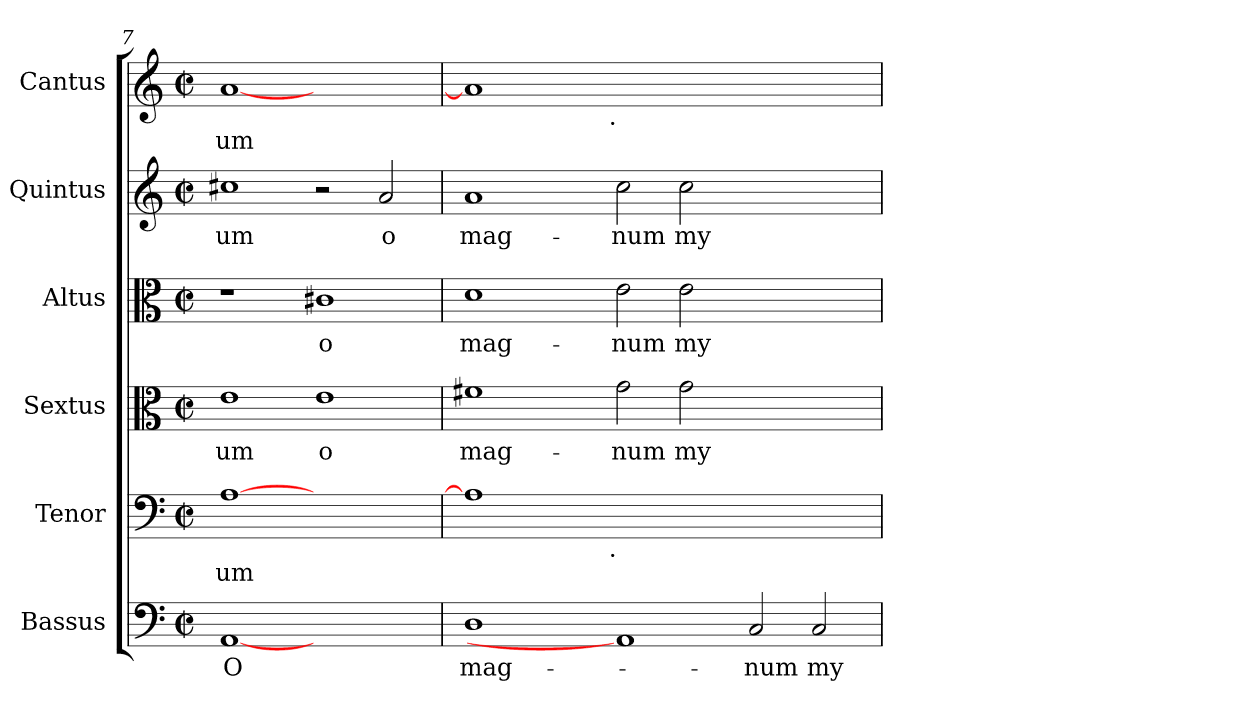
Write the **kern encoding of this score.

**kern	**text	**kern	**text	**kern	**text	**kern	**text	**kern	**text	**kern	**text
*part6	*part6	*part5	*part5	*part4	*part4	*part3	*part3	*part2	*part2	*part1	*part1
*staff6	*staff6	*staff5	*staff5	*staff4	*staff4	*staff3	*staff3	*staff2	*staff2	*staff1	*staff1
*I"Bassus	*	*I"Tenor	*	*I"Sextus	*	*I"Altus	*	*I"Quintus	*	*I"Cantus	*
*I'Bassus	*	*I'Tenor	*	*I'Sextus	*	*I'Altus	*	*I'Quintus	*	*I'Cantus	*
*clefF4	*	*clefF4	*	*clefC3	*	*clefC3	*	*clefG2	*	*clefG2	*
*M2/2	*	*M2/2	*	*M2/2	*	*M2/2	*	*M2/2	*	*M2/2	*
*met(c|)	*	*met(c|)	*	*met(c|)	*	*met(c|)	*	*met(c|)	*	*met(c|)	*
=7	=7	=7	=7	=7	=7	=7	=7	=7	=7	=7	=7
!	!LO:LY:b:rj	!	!LO:LY:b:cj	!	!LO:LY:b:cj	!	!	!	!LO:LY:b:cj	!	!LO:LY:b:cj
[1AA	O	[1A	-um	1e	-um	1r	.	1cc#X	-um	[1a	-um
!	!	!	!	!	!LO:LY:b:cj	!	!LO:LY:b:cj	!	!	!	!
1ryy	.	1ryy	.	1e	o	1c#X	o	2r	.	1ryy	.
!	!	!	!	!	!	!	!	!	!LO:LY:b:cj	!	!
.	.	.	.	.	.	.	.	2a/	o	.	.
=8	=8	=8	=8	=8	=8	=8	=8	=8	=8	=8	=8
!	!LO:LY:b:cj	!	!	!	!LO:LY:b:cj	!	!LO:LY:b:cj	!	!LO:LY:b:cj	!	!
*	*	*^	*	*	*	*	*	*	*	*^	*
1D	mag-	1A]	2ryy	.	1f#X	mag-	1d	mag-	1a	mag-	1a]	2ryy	.
.	.	.	4ryy	.	.	.	.	.	.	.	.	4ryy	.
.	.	.	8...ryy	.	.	.	.	.	.	.	.	8...ryy	.
!	!	!	!	!	!	!	!	!	!	!	!	!LO:TX:b:t=.	!
!	!	!	!LO:TX:b:t=.	!	!	!	!	!	!	!	!	!	!
.	.	.	1ryy	.	.	.	.	.	.	.	.	1ryy	.
!	!	!	!	!	!	!LO:LY:b:cj	!	!LO:LY:b:cj	!	!LO:LY:b:cj	!	!	!
1AA]	.	0ryy	.	.	2g\	-num	2e\	-num	2cc\	-num	0ryy	.	.
!	!	!	!	!	!	!LO:LY:b:cj	!	!LO:LY:b:cj	!	!LO:LY:b:cj	!	!	!
.	.	.	.	.	2g\	my-	2e\	my-	2cc\	my-	.	.	.
.	.	.	1ryy	.	.	.	.	.	.	.	.	1ryy	.
!	!LO:LY:b:cj	!	!	!	!	!	!	!	!	!	!	!	!
2C/	-num	.	.	.	1ryy	.	1ryy	.	1ryy	.	.	.	.
!	!LO:LY:b:cj	!	!	!	!	!	!	!	!	!	!	!	!
2C/	my-	.	.	.	.	.	.	.	.	.	.	.	.
.	.	.	64ryy	.	.	.	.	.	.	.	.	64ryy	.
*	*	*v	*v	*	*	*	*	*	*	*	*v	*v	*
=	=	=	=	=	=	=	=	=	=	=	=
*-	*-	*-	*-	*-	*-	*-	*-	*-	*-	*-	*-
